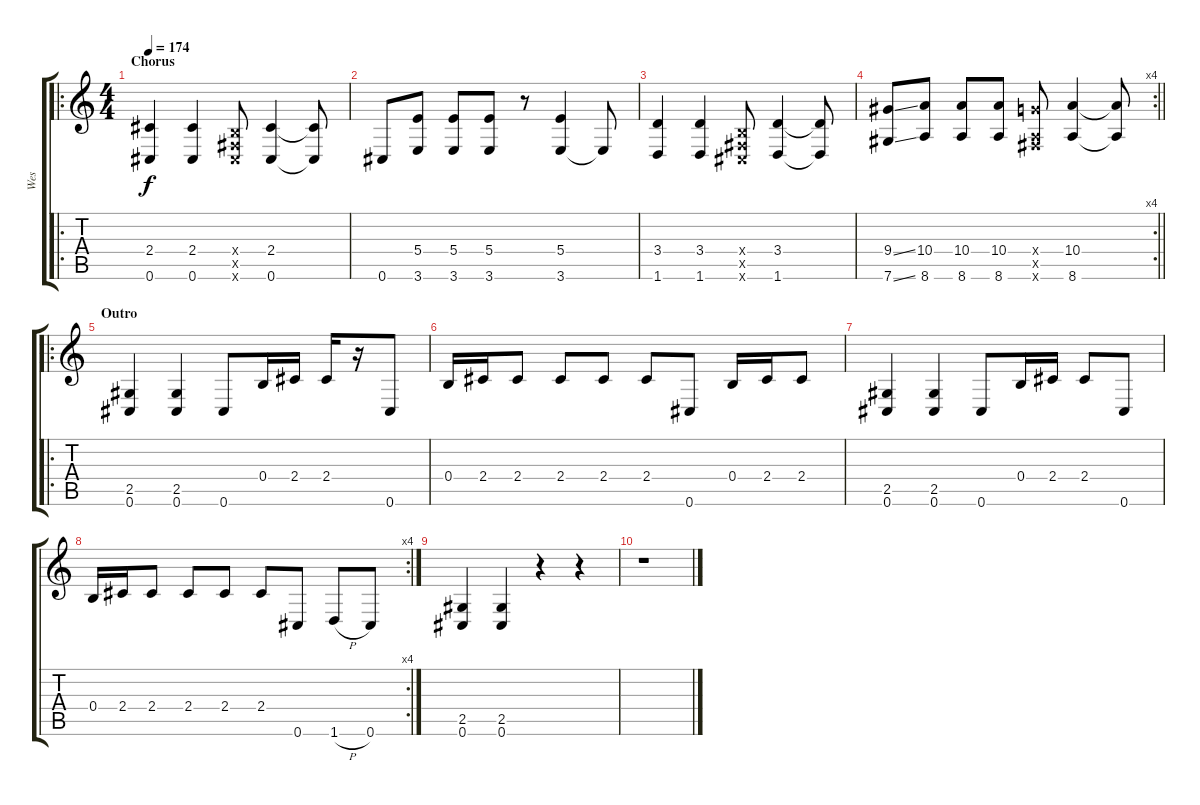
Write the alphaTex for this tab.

\track ("Wes" "Wes") {instrument distortionguitar}
\staff {score tabs}
\tuning (Db4 Ab3 E3 B2 Gb2 Db2) {hide}
\ro
\ts (4 4)
\section ("" "Chorus")
\tempo 174
\clef g2
\ks c
(2.4 0.6).4{dy f} (2.4 0.6).4 (0.4{x} 0.5{x} 0.6{x}).8 (2.4 0.6).4 (2.4{t} 0.6{t}).8 |
0.6.8 (5.4 3.6).8 (5.4 3.6).8 (5.4 3.6).8 r.8 (5.4 3.6).4 3.6{t}.8 |
(3.4 1.6).4 (3.4 1.6).4 (0.4{x} 0.5{x} 0.6{x}).8 (3.4 1.6).4 (3.4{t} 1.6{t}).8 |
\rc 4
\barLineRight lightlight
(9.4{ss} 7.6{ss}).8 (10.4 8.6).8 (10.4 8.6).8 (10.4 8.6).8 (8.4{x} 0.5{x} 8.6{x}).8 (10.4 8.6).4 (10.4{t} 8.6{t}).8 |
\ro
\section ("" "Outro")
(2.5 0.6).4 (2.5 0.6).4 0.6.8 0.4.16 2.4.16 2.4.16 r.16 0.6.8 |
0.4.16 2.4.16 2.4.8 2.4.8 2.4.8 2.4.8 0.6.8 0.4.16 2.4.16 2.4.8 |
(2.5 0.6).4 (2.5 0.6).4 0.6.8 0.4.16 2.4.16 2.4.8 0.6.8 |
\rc 4
0.4.16 2.4.16 2.4.8 2.4.8 2.4.8 2.4.8 0.6.8 1.6{h}.8 0.6.8 |
(2.5 0.6).4 (2.5 0.6).4 r.4 r.4 |
r.1
